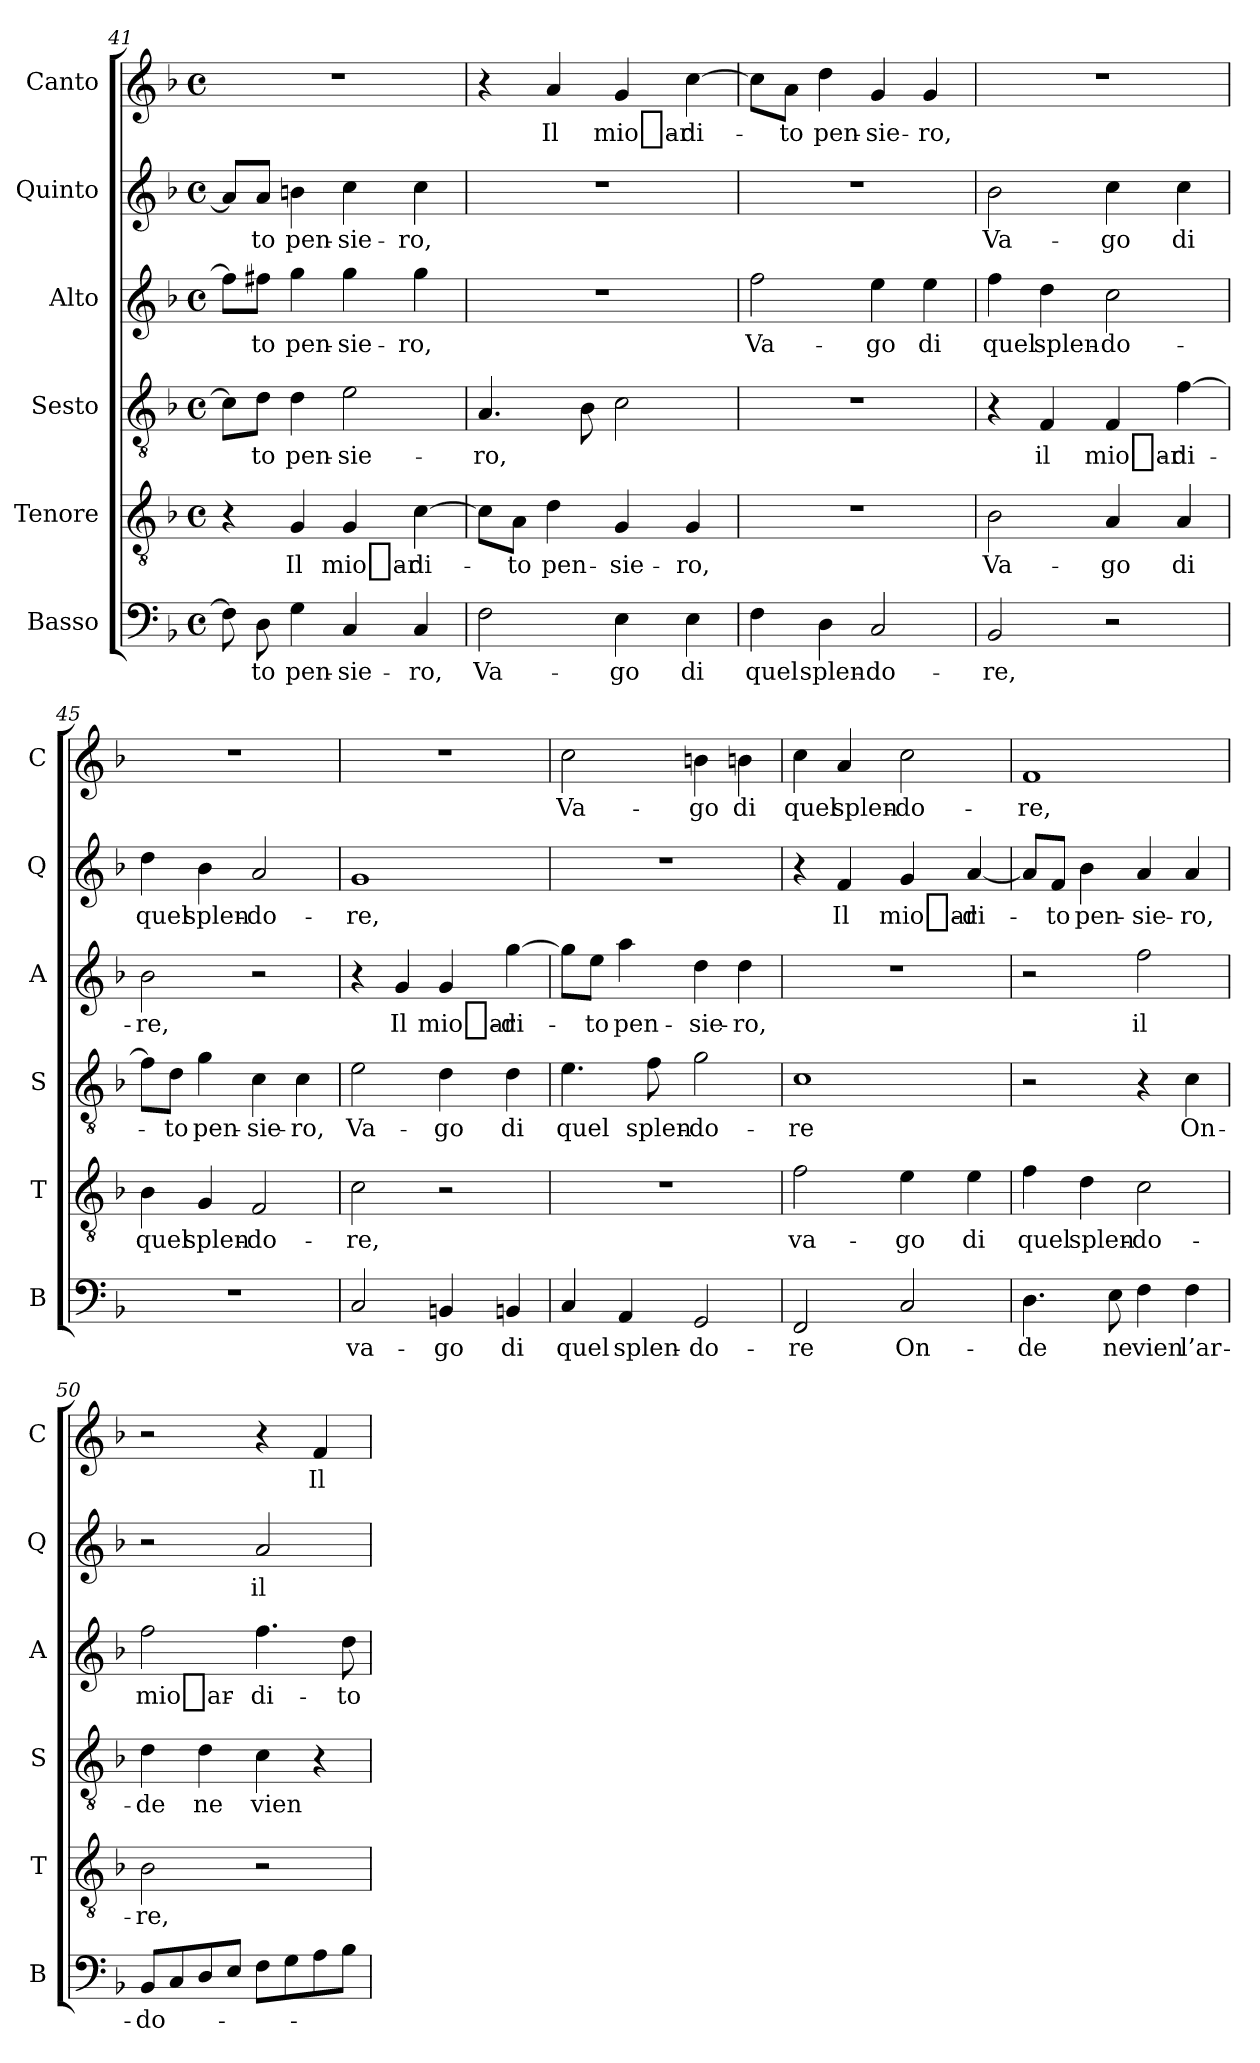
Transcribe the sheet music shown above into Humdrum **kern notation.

**kern	**text	**kern	**text	**kern	**text	**kern	**text	**kern	**text	**kern	**text
*part6	*part6	*part5	*part5	*part4	*part4	*part3	*part3	*part2	*part2	*part1	*part1
*staff6	*staff6	*staff5	*staff5	*staff4	*staff4	*staff3	*staff3	*staff2	*staff2	*staff1	*staff1
*I"Basso	*	*I"Tenore	*	*I"Sesto	*	*I"Alto	*	*I"Quinto	*	*I"Canto	*
*I'B	*	*I'T	*	*I'S	*	*I'A	*	*I'Q	*	*I'C	*
*clefF4	*	*clefGv2	*	*clefGv2	*	*clefG2	*	*clefG2	*	*clefG2	*
*k[b-]	*	*k[b-]	*	*k[b-]	*	*k[b-]	*	*k[b-]	*	*k[b-]	*
*F:	*	*F:	*	*F:	*	*F:	*	*F:	*	*F:	*
*M4/4	*	*M4/4	*	*M4/4	*	*M4/4	*	*M4/4	*	*M4/4	*
*met(c)	*	*met(c)	*	*met(c)	*	*met(c)	*	*met(c)	*	*met(c)	*
=41	=41	=41	=41	=41	=41	=41	=41	=41	=41	=41	=41
8F]	.	4r	.	8c\L]	.	8ff\L]	.	8a/L]	.	1r	.
8D	-to	.	.	8d\J	-to	8ff#X\J	-to	8a/J	-to	.	.
4G	pen-	4G	-Il	4d	pen-	4gg	pen-	4bn	pen-	.	.
4C	sie-	4G	mio_ar-	2e	sie-	4gg	sie-	4cc	sie-	.	.
4C	-ro,	[4c	di-	.	.	4gg	-ro,	4cc	-ro,	.	.
=42	=42	=42	=42	=42	=42	=42	=42	=42	=42	=42	=42
2F	Va-	8c\L]	.	4.A	-ro,	1r	.	1r	.	4r	.
.	.	8A\J	-to	.	.	.	.	.	.	.	.
.	.	4d	pen-	.	.	.	.	.	.	4a	-Il
.	.	.	.	8B-	.	.	.	.	.	.	.
4E	-go	4G	sie-	2c	.	.	.	.	.	4g	mio_ar-
4E	-di	4G	-ro,	.	.	.	.	.	.	[4cc	di-
=43	=43	=43	=43	=43	=43	=43	=43	=43	=43	=43	=43
4F	-quel	1r	.	1r	.	2ff	Va-	1r	.	8cc\L]	.
.	.	.	.	.	.	.	.	.	.	8a\J	-to
4D	splen-	.	.	.	.	.	.	.	.	4dd	pen-
2C	do-	.	.	.	.	4ee	-go	.	.	4g	sie-
.	.	.	.	.	.	4ee	-di	.	.	4g	-ro,
=44	=44	=44	=44	=44	=44	=44	=44	=44	=44	=44	=44
2BB-	-re,	2B-	Va-	4r	.	4ff	-quel	2b-	Va-	1r	.
.	.	.	.	4F	-il	4dd	splen-	.	.	.	.
2r	.	4A	-go	4F	mio_ar-	2cc	do-	4cc	-go	.	.
.	.	4A	-di	[4f	di-	.	.	4cc	-di	.	.
=45	=45	=45	=45	=45	=45	=45	=45	=45	=45	=45	=45
1r	.	4B-	-quel	8f\L]	.	2b-	-re,	4dd	-quel	1r	.
.	.	.	.	8d\J	-to	.	.	.	.	.	.
.	.	4G	splen-	4g	pen-	.	.	4b-	splen-	.	.
.	.	2F	do-	4c	sie-	2r	.	2a	do-	.	.
.	.	.	.	4c	-ro,	.	.	.	.	.	.
=46	=46	=46	=46	=46	=46	=46	=46	=46	=46	=46	=46
2C	va-	2c	-re,	2e	Va-	4r	.	1g	-re,	1r	.
.	.	.	.	.	.	4g	-Il	.	.	.	.
4BBn	-go	2r	.	4d	-go	4g	mio_ar-	.	.	.	.
4BBn	-di	.	.	4d	-di	[4gg	di-	.	.	.	.
=47	=47	=47	=47	=47	=47	=47	=47	=47	=47	=47	=47
4C	-quel	1r	.	4.e	-quel	8gg\L]	.	1r	.	2cc	Va-
.	.	.	.	.	.	8ee\J	-to	.	.	.	.
4AA	splen-	.	.	.	.	4aa	pen-	.	.	.	.
.	.	.	.	8f	splen-	.	.	.	.	.	.
2GG	do-	.	.	2g	do-	4dd	sie-	.	.	4bn	-go
.	.	.	.	.	.	4dd	-ro,	.	.	4bn	-di
=48	=48	=48	=48	=48	=48	=48	=48	=48	=48	=48	=48
2FF	-re	2f	va-	1c	-re	1r	.	4r	.	4cc	-quel
.	.	.	.	.	.	.	.	4f	-Il	4a	splen-
2C	On-	4e	-go	.	.	.	.	4g	mio_ar-	2cc	do-
.	.	4e	-di	.	.	.	.	[4a	di-	.	.
=49	=49	=49	=49	=49	=49	=49	=49	=49	=49	=49	=49
4.D	-de	4f	-quel	2r	.	2r	.	8a/L]	.	1f	-re,
.	.	.	.	.	.	.	.	8f/J	-to	.	.
.	.	4d	splen-	.	.	.	.	4b-	pen-	.	.
8E	-ne	.	.	.	.	.	.	.	.	.	.
4F	-vien	2c	do-	4r	.	2ff	-il	4a	sie-	.	.
4F	l’ar-	.	.	4c	On-	.	.	4a	-ro,	.	.
=50	=50	=50	=50	=50	=50	=50	=50	=50	=50	=50	=50
8BB-L	do-	2B-	-re,	4d	-de	2ff	mio_ar-	2r	.	2r	.
8C	.	.	.	.	.	.	.	.	.	.	.
8D	.	.	.	4d	-ne	.	.	.	.	.	.
8EJ	.	.	.	.	.	.	.	.	.	.	.
8FL	.	2r	.	4c	-vien	4.ff	di-	2a	-il	4r	.
8G	.	.	.	.	.	.	.	.	.	.	.
8A	.	.	.	4r	.	.	.	.	.	4f	-Il
8B-J	.	.	.	.	.	8dd	-to	.	.	.	.
=	=	=	=	=	=	=	=	=	=	=	=
*-	*-	*-	*-	*-	*-	*-	*-	*-	*-	*-	*-
